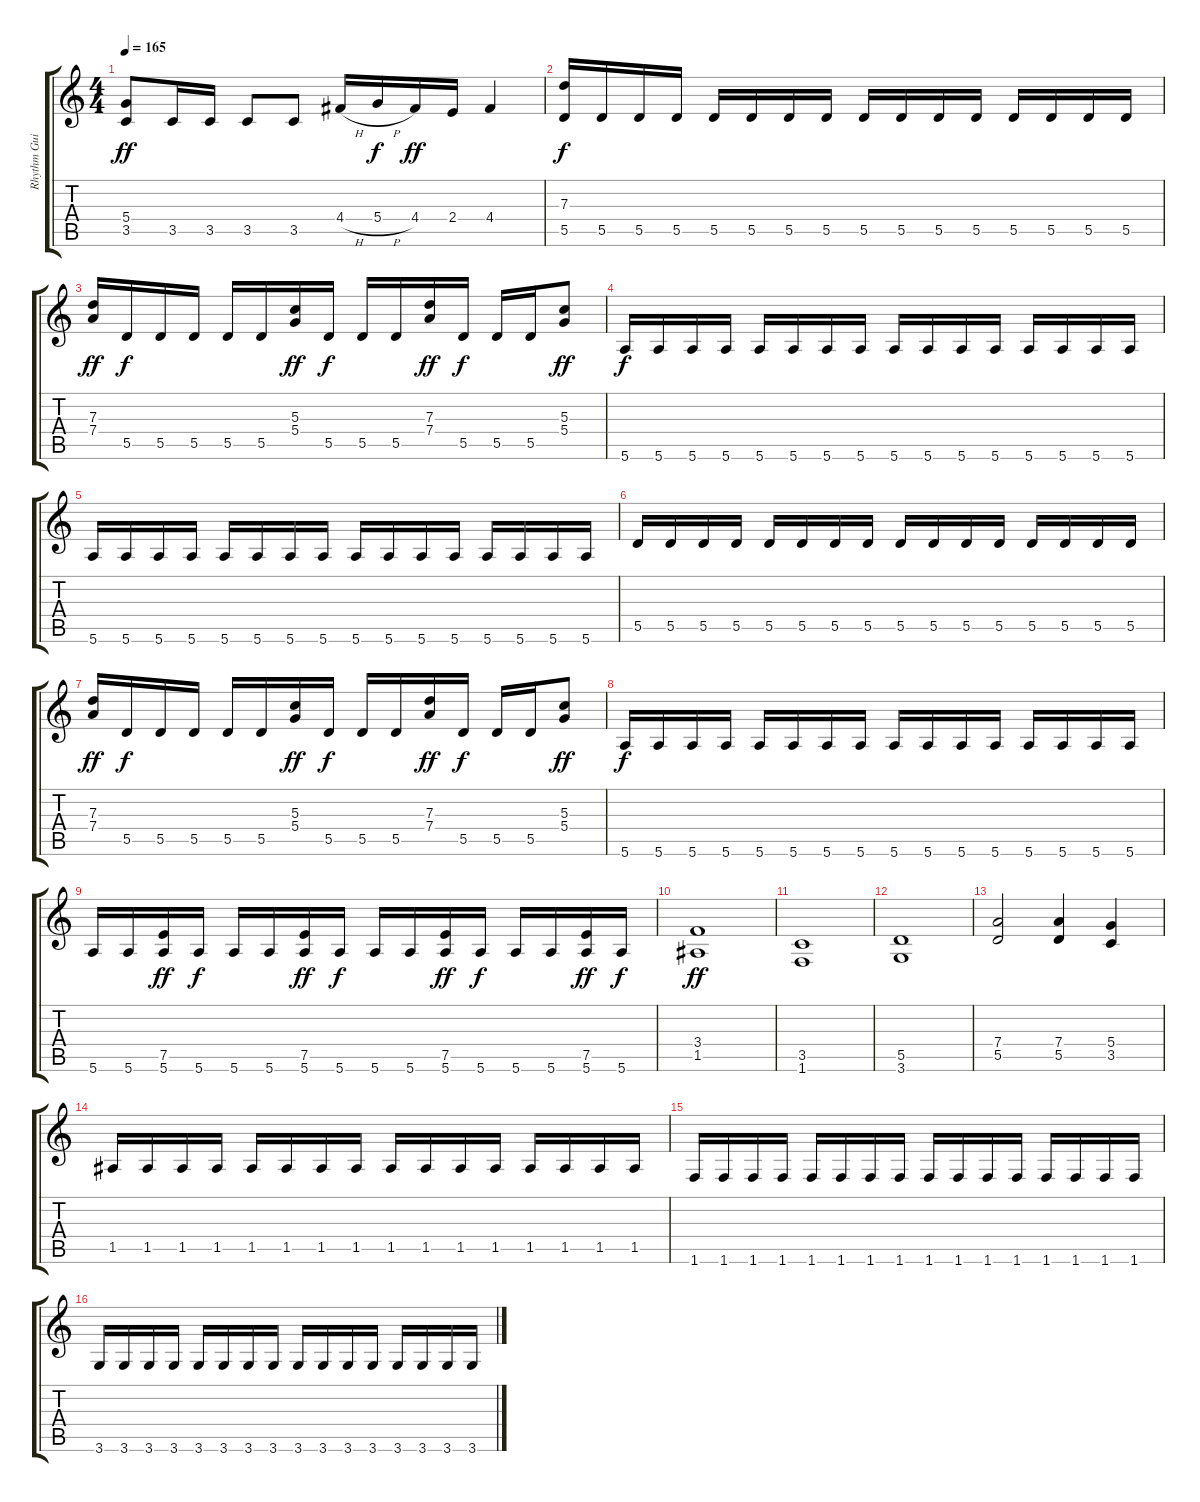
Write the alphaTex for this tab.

\track ("Rhythm Guitar" "Rhythm Gui") {instrument distortionguitar}
\staff {score tabs}
\tuning (E4 B3 G3 D3 A2 E2) {hide}
\ts (4 4)
\tempo 165
\clef g2
\ks c
(5.4 3.5).8{dy ff} 3.5.16 3.5.16 3.5.8 3.5.8 4.4{h}.16 5.4{h}.16{dy f} 4.4.16{dy ff} 2.4.16 4.4.4 |
(7.3 5.5).16{dy f} 5.5.16 5.5.16 5.5.16 5.5.16 5.5.16 5.5.16 5.5.16 5.5.16 5.5.16 5.5.16 5.5.16 5.5.16 5.5.16 5.5.16 5.5.16 |
(7.3 7.4).16{dy ff} 5.5.16{dy f} 5.5.16 5.5.16 5.5.16 5.5.16 (5.3 5.4).16{dy ff} 5.5.16{dy f} 5.5.16 5.5.16 (7.3 7.4).16{dy ff} 5.5.16{dy f} 5.5.16 5.5.16 (5.3 5.4).8{dy ff} |
5.6.16{dy f} 5.6.16 5.6.16 5.6.16 5.6.16 5.6.16 5.6.16 5.6.16 5.6.16 5.6.16 5.6.16 5.6.16 5.6.16 5.6.16 5.6.16 5.6.16 |
5.6.16 5.6.16 5.6.16 5.6.16 5.6.16 5.6.16 5.6.16 5.6.16 5.6.16 5.6.16 5.6.16 5.6.16 5.6.16 5.6.16 5.6.16 5.6.16 |
5.5.16 5.5.16 5.5.16 5.5.16 5.5.16 5.5.16 5.5.16 5.5.16 5.5.16 5.5.16 5.5.16 5.5.16 5.5.16 5.5.16 5.5.16 5.5.16 |
(7.3 7.4).16{dy ff} 5.5.16{dy f} 5.5.16 5.5.16 5.5.16 5.5.16 (5.3 5.4).16{dy ff} 5.5.16{dy f} 5.5.16 5.5.16 (7.3 7.4).16{dy ff} 5.5.16{dy f} 5.5.16 5.5.16 (5.3 5.4).8{dy ff} |
5.6.16{dy f} 5.6.16 5.6.16 5.6.16 5.6.16 5.6.16 5.6.16 5.6.16 5.6.16 5.6.16 5.6.16 5.6.16 5.6.16 5.6.16 5.6.16 5.6.16 |
5.6.16 5.6.16 (7.5 5.6).16{dy ff} 5.6.16{dy f} 5.6.16 5.6.16 (7.5 5.6).16{dy ff} 5.6.16{dy f} 5.6.16 5.6.16 (7.5 5.6).16{dy ff} 5.6.16{dy f} 5.6.16 5.6.16 (7.5 5.6).16{dy ff} 5.6.16{dy f} |
(3.4 1.5).1{dy ff} |
(3.5 1.6).1 |
(5.5 3.6).1 |
(7.4 5.5).2 (7.4 5.5).4 (5.4 3.5).4 |
1.5.16 1.5.16 1.5.16 1.5.16 1.5.16 1.5.16 1.5.16 1.5.16 1.5.16 1.5.16 1.5.16 1.5.16 1.5.16 1.5.16 1.5.16 1.5.16 |
1.6.16 1.6.16 1.6.16 1.6.16 1.6.16 1.6.16 1.6.16 1.6.16 1.6.16 1.6.16 1.6.16 1.6.16 1.6.16 1.6.16 1.6.16 1.6.16 |
3.6.16 3.6.16 3.6.16 3.6.16 3.6.16 3.6.16 3.6.16 3.6.16 3.6.16 3.6.16 3.6.16 3.6.16 3.6.16 3.6.16 3.6.16 3.6.16
